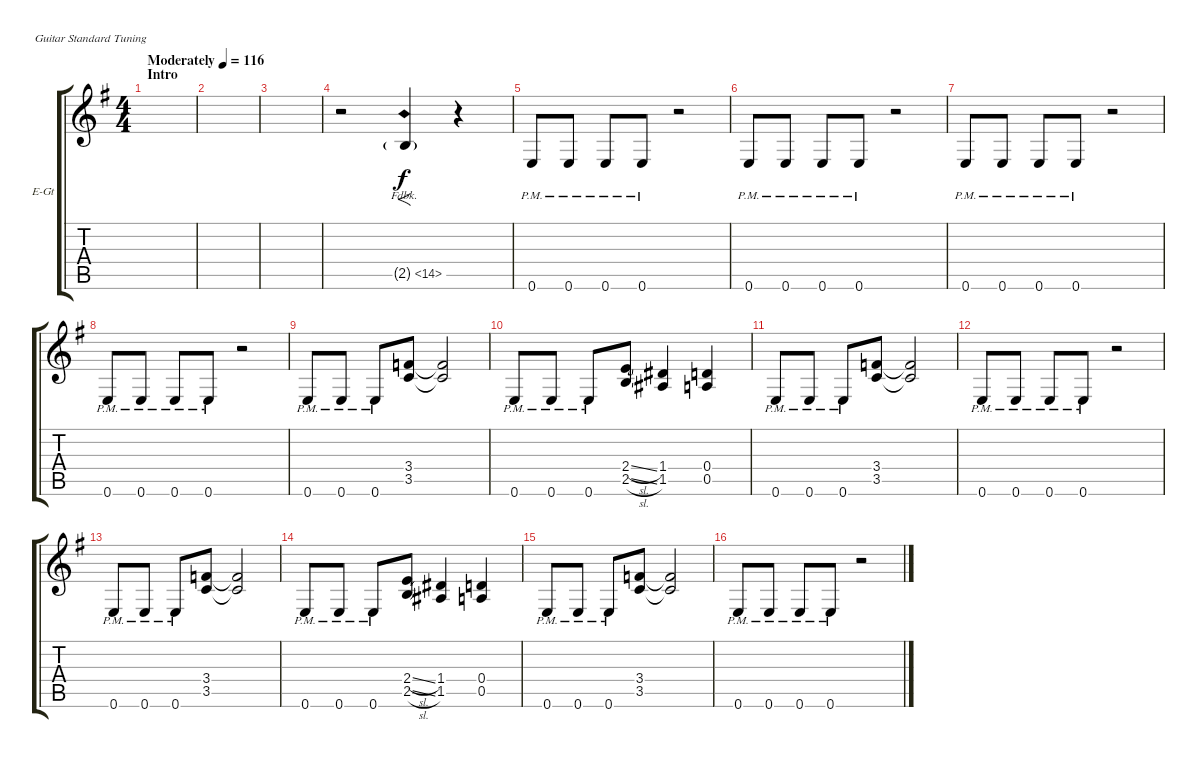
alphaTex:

\defaultSystemsLayout 4
\bracketExtendMode groupsimilarinstruments
\firstSystemTrackNameOrientation horizontal
\otherSystemsTrackNameOrientation horizontal
\track ("Electric Guitar" "E-Gt") {instrument distortionguitar}
\staff {score tabs}
\tuning (E4 B3 G3 D3 A2 E2)
\ts (4 4)
\section ("" "Intro")
\tempo (116 "Moderately")
\clef g2
\scale
1.06936
\ks g
|
\scale
0.930643 |
\scale
1.03909 |
\scale
0.960908 r.2 2.5{fh 12 g}.4{f} r.4 |
\scale
1.03909 0.6{pm}.8{dy f} 0.6{pm}.8 0.6{pm}.8 0.6{pm}.8 r.2 |
\scale
0.960908 0.6{pm}.8 0.6{pm}.8 0.6{pm}.8 0.6{pm}.8 r.2 |
\scale
1.03909 0.6{pm}.8 0.6{pm}.8 0.6{pm}.8 0.6{pm}.8 r.2 |
\scale
0.960908 0.6{pm}.8 0.6{pm}.8 0.6{pm}.8 0.6{pm}.8 r.2 |
\scale
1.03909 0.6{pm}.8 0.6{pm}.8 0.6{pm}.8 (3.5 3.4).8 (3.5{t} 3.4{t}).2 |
\scale
0.960908 0.6{pm}.8 0.6{pm}.8 0.6{pm}.8 (2.5{sl} 2.4{sl}).8 (1.5 1.4).4 (0.5 0.4).4 |
\scale
1.03909 0.6{pm}.8 0.6{pm}.8 0.6{pm}.8 (3.5 3.4).8 (3.5{t} 3.4{t}).2 |
\scale
0.960908 0.6{pm}.8 0.6{pm}.8 0.6{pm}.8 0.6{pm}.8 r.2 |
\scale
1.03909 0.6{pm}.8 0.6{pm}.8 0.6{pm}.8 (3.5 3.4).8 (3.5{t} 3.4{t}).2 |
\scale
0.960908 0.6{pm}.8 0.6{pm}.8 0.6{pm}.8 (2.5{sl} 2.4{sl}).8 (1.5 1.4).4 (0.5 0.4).4 |
\scale
1.03909 0.6{pm}.8 0.6{pm}.8 0.6{pm}.8 (3.5 3.4).8 (3.5{t} 3.4{t}).2 |
\scale
0.960908 0.6{pm}.8 0.6{pm}.8 0.6{pm}.8 0.6{pm}.8 r.2
